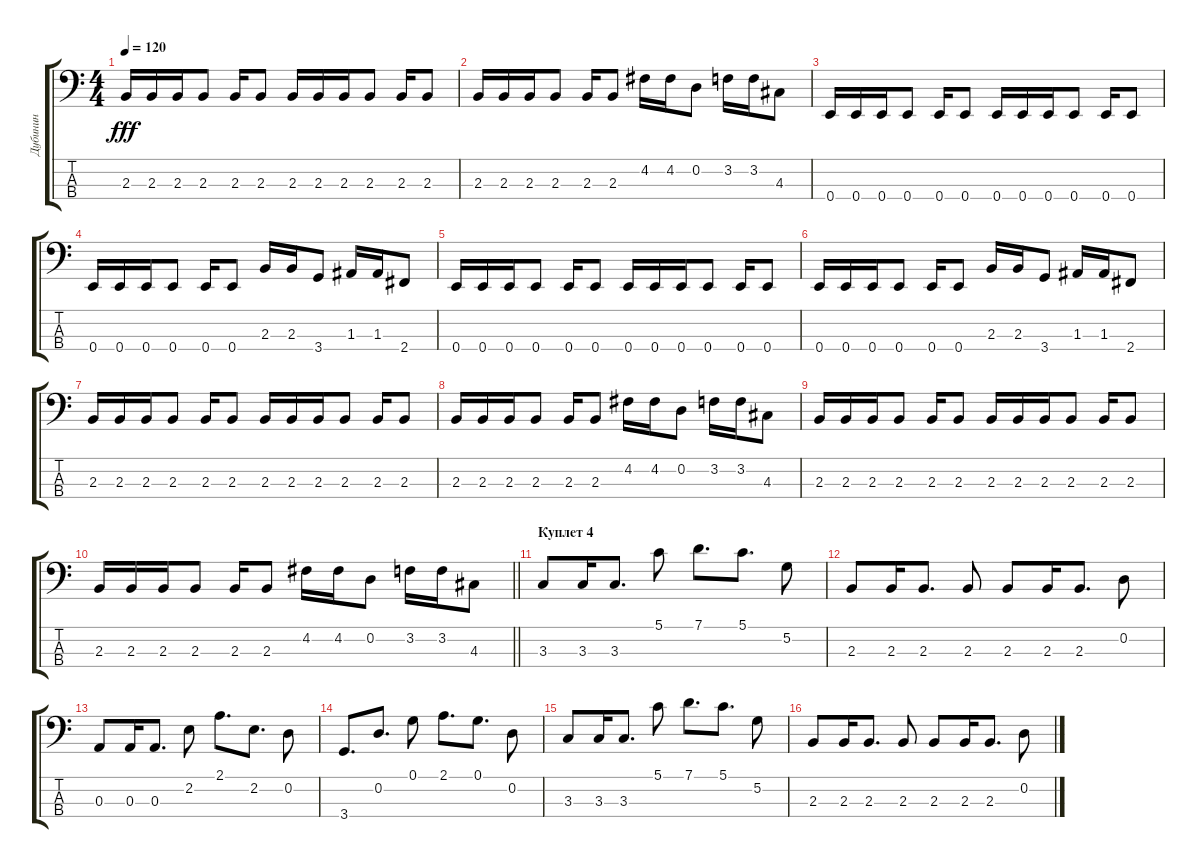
\track ("Дубинин" "Дубинин") {instrument electricbassfinger}
\staff {score tabs}
\tuning (G2 D2 A1 E1) {hide}
\ts (4 4)
\tempo 120
\clef f4
\ks c
2.3.16{dy fff} 2.3.16 2.3.16 2.3.8 2.3.16 2.3.8 2.3.16 2.3.16 2.3.16 2.3.8 2.3.16 2.3.8 |
2.3.16 2.3.16 2.3.16 2.3.8 2.3.16 2.3.8 4.2.16 4.2.16 0.2.8 3.2.16 3.2.16 4.3.8 |
0.4.16 0.4.16 0.4.16 0.4.8 0.4.16 0.4.8 0.4.16 0.4.16 0.4.16 0.4.8 0.4.16 0.4.8 |
0.4.16 0.4.16 0.4.16 0.4.8 0.4.16 0.4.8 2.3.16 2.3.16 3.4.8 1.3.16 1.3.16 2.4.8 |
0.4.16 0.4.16 0.4.16 0.4.8 0.4.16 0.4.8 0.4.16 0.4.16 0.4.16 0.4.8 0.4.16 0.4.8 |
0.4.16 0.4.16 0.4.16 0.4.8 0.4.16 0.4.8 2.3.16 2.3.16 3.4.8 1.3.16 1.3.16 2.4.8 |
2.3.16 2.3.16 2.3.16 2.3.8 2.3.16 2.3.8 2.3.16 2.3.16 2.3.16 2.3.8 2.3.16 2.3.8 |
2.3.16 2.3.16 2.3.16 2.3.8 2.3.16 2.3.8 4.2.16 4.2.16 0.2.8 3.2.16 3.2.16 4.3.8 |
2.3.16 2.3.16 2.3.16 2.3.8 2.3.16 2.3.8 2.3.16 2.3.16 2.3.16 2.3.8 2.3.16 2.3.8 |
\barLineRight lightlight
2.3.16 2.3.16 2.3.16 2.3.8 2.3.16 2.3.8 4.2.16 4.2.16 0.2.8 3.2.16 3.2.16 4.3.8 |
\section ("" "Куплет 4")
3.3.8 3.3.16 3.3.8{d} 5.1.8 7.1.8{d} 5.1.8{d} 5.2.8 |
2.3.8 2.3.16 2.3.8{d} 2.3.8 2.3.8 2.3.16 2.3.8{d} 0.2.8 |
0.3.8 0.3.16 0.3.8{d} 2.2.8 2.1.8{d} 2.2.8{d} 0.2.8 |
3.4.8{d} 0.2.8{d} 0.1.8 2.1.8{d} 0.1.8{d} 0.2.8 |
3.3.8 3.3.16 3.3.8{d} 5.1.8 7.1.8{d} 5.1.8{d} 5.2.8 |
2.3.8 2.3.16 2.3.8{d} 2.3.8 2.3.8 2.3.16 2.3.8{d} 0.2.8
